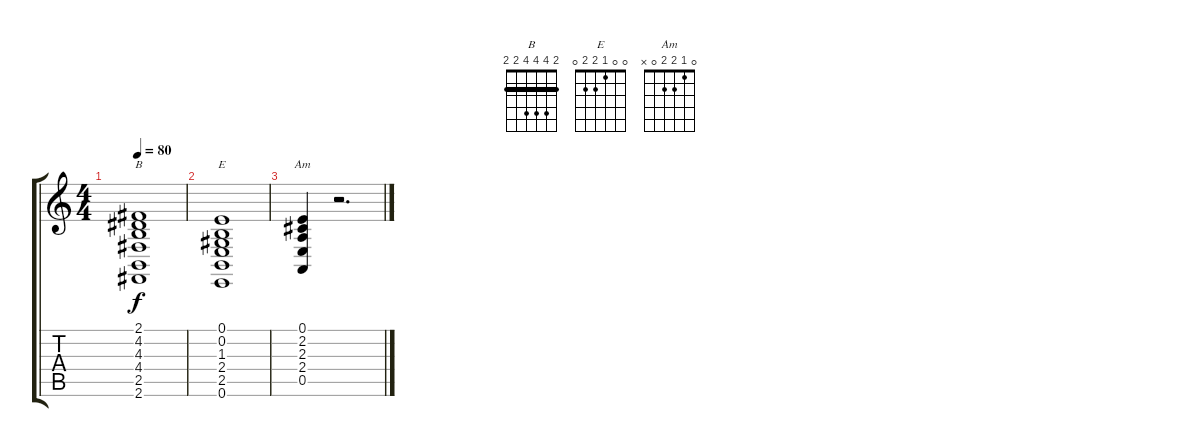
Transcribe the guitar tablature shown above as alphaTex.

\track "" {instrument stringensemble1}
\staff {score tabs}
\tuning (E4 B3 G3 D3 A2 E2) {hide}
\chord ("B" 2 4 4 4 2 2) {barre 2}
\chord ("E" 0 0 1 2 2 0)
\chord ("Am" 0 1 2 2 0 x)
\ts (4 4)
\tempo 80
\clef g2
\ks c
(2.1 4.2 4.3 4.4 2.5 2.6).1{ch "B" dy f} |
(0.1 0.2 1.3 2.4 2.5 0.6).1{ch "E"} |
(0.1 2.2 2.3 2.4 0.5).4{ch "Am" volume 10 instrument sopranosax} r.2{d}
